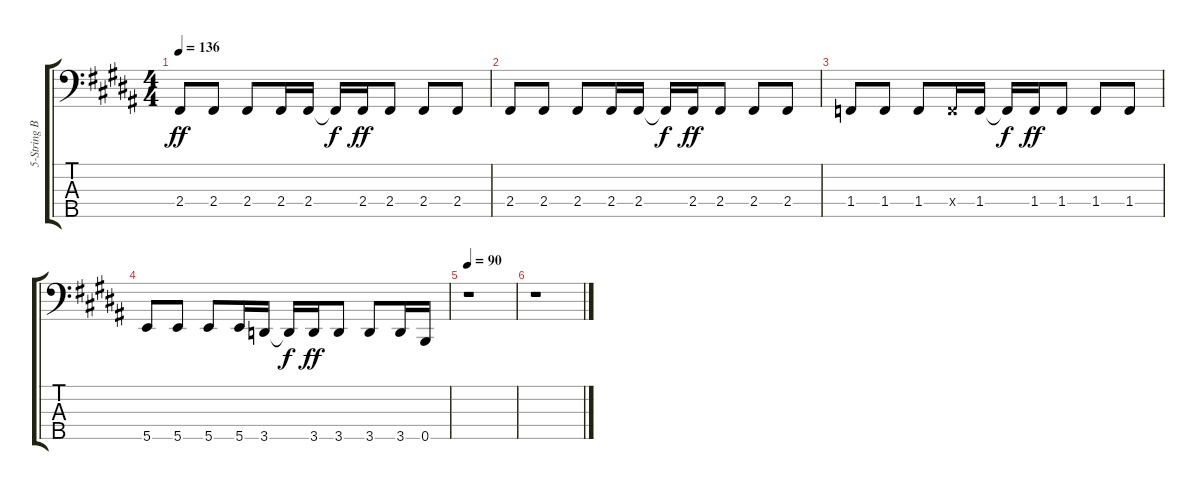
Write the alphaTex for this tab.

\track ("5-String Bass" "5-String B") {instrument electricbasspick}
\staff {score tabs}
\tuning (G2 D2 A1 E1 B0) {hide}
\ts (4 4)
\tempo 136
\clef f4
\ks b
2.4.8{dy ff} 2.4.8 2.4.8 2.4.16 2.4.16 2.4{t}.16{dy f} 2.4.16{dy ff} 2.4.8 2.4.8 2.4.8 |
2.4.8 2.4.8 2.4.8 2.4.16 2.4.16 2.4{t}.16{dy f} 2.4.16{dy ff} 2.4.8 2.4.8 2.4.8 |
1.4.8 1.4.8 1.4.8 1.4{x}.16 1.4.16 1.4{t}.16{dy f} 1.4.16{dy ff} 1.4.8 1.4.8 1.4.8 |
5.5.8 5.5.8 5.5.8 5.5.16 3.5.16 3.5{t}.16{dy f} 3.5.16{dy ff} 3.5.8 3.5.8 3.5.16 0.5.16 |
\tempo 90
r.1 |
r.1
